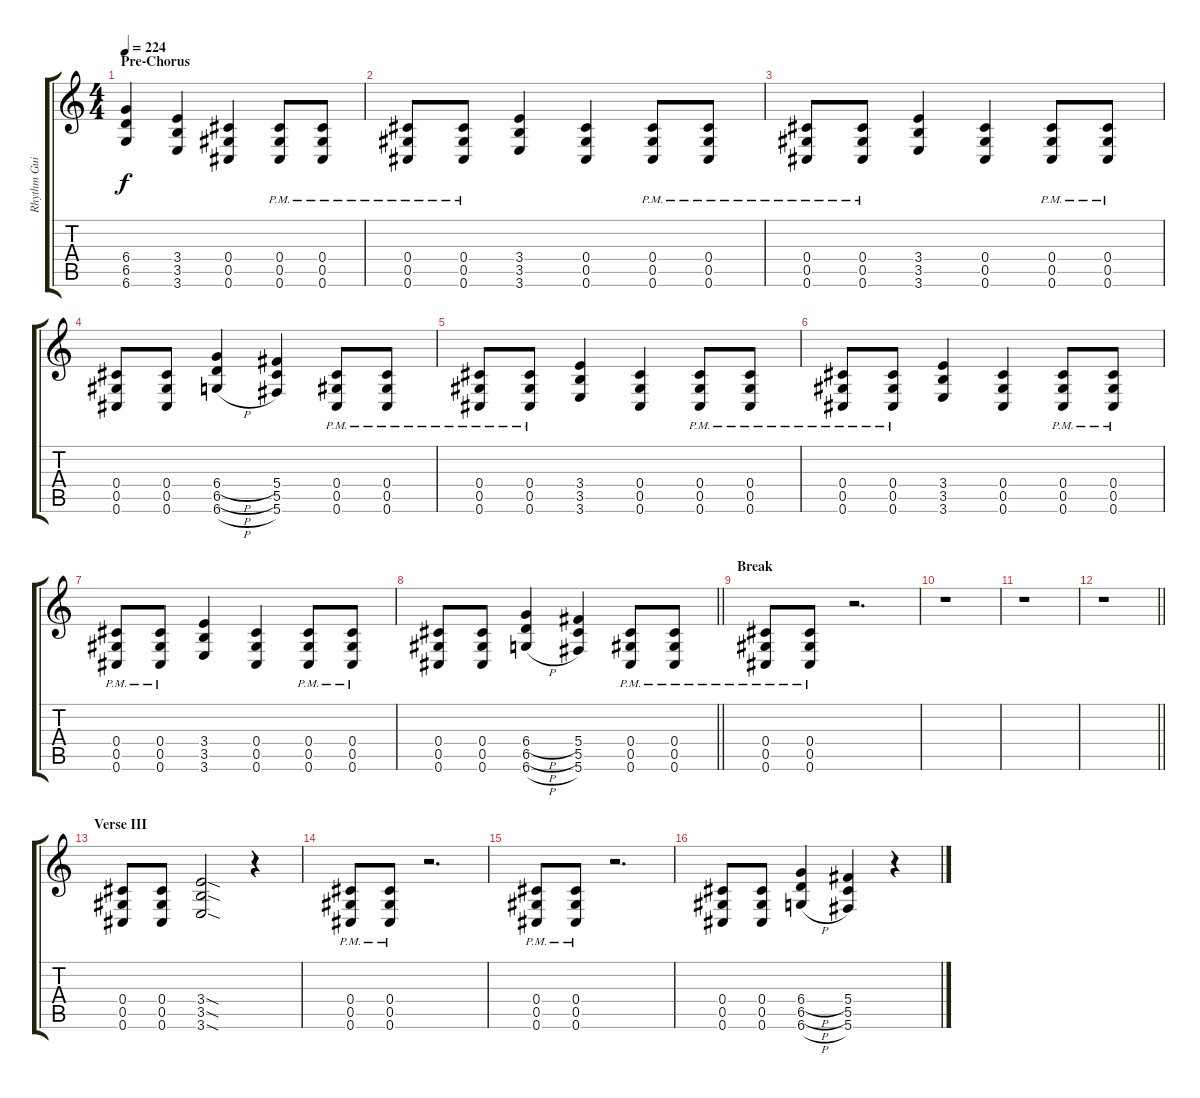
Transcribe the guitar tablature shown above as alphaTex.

\track ("Rhythm Guitar" "Rhythm Gui") {instrument distortionguitar}
\staff {score tabs}
\tuning (Eb4 Bb3 Gb3 Db3 Ab2 Db2) {hide}
\ts (4 4)
\section ("" "Pre-Chorus")
\tempo 224
\clef g2
\ks c
(6.4{t} 6.5{t} 6.6{t}).4{dy f} (3.4 3.5 3.6).4 (0.4 0.5 0.6).4 (0.4{pm} 0.5{pm} 0.6{pm}).8 (0.4{pm} 0.5{pm} 0.6{pm}).8 |
(0.4{pm} 0.5{pm} 0.6{pm}).8 (0.4{pm} 0.5{pm} 0.6{pm}).8 (3.4 3.5 3.6).4 (0.4 0.5 0.6).4 (0.4{pm} 0.5{pm} 0.6{pm}).8 (0.4{pm} 0.5{pm} 0.6{pm}).8 |
(0.4{pm} 0.5{pm} 0.6{pm}).8 (0.4{pm} 0.5{pm} 0.6{pm}).8 (3.4 3.5 3.6).4 (0.4 0.5 0.6).4 (0.4{pm} 0.5{pm} 0.6{pm}).8 (0.4{pm} 0.5{pm} 0.6{pm}).8 |
(0.4 0.5 0.6).8 (0.4 0.5 0.6).8 (6.4{h} 6.5{h} 6.6{h}).4 (5.4 5.5 5.6).4 (0.4{pm} 0.5{pm} 0.6{pm}).8 (0.4{pm} 0.5{pm} 0.6{pm}).8 |
(0.4{pm} 0.5{pm} 0.6{pm}).8 (0.4{pm} 0.5{pm} 0.6{pm}).8 (3.4 3.5 3.6).4 (0.4 0.5 0.6).4 (0.4{pm} 0.5{pm} 0.6{pm}).8 (0.4{pm} 0.5{pm} 0.6{pm}).8 |
(0.4{pm} 0.5{pm} 0.6{pm}).8 (0.4{pm} 0.5{pm} 0.6{pm}).8 (3.4 3.5 3.6).4 (0.4 0.5 0.6).4 (0.4{pm} 0.5{pm} 0.6{pm}).8 (0.4{pm} 0.5{pm} 0.6{pm}).8 |
(0.4{pm} 0.5{pm} 0.6{pm}).8 (0.4{pm} 0.5{pm} 0.6{pm}).8 (3.4 3.5 3.6).4 (0.4 0.5 0.6).4 (0.4{pm} 0.5{pm} 0.6{pm}).8 (0.4{pm} 0.5{pm} 0.6{pm}).8 |
\barLineRight lightlight
(0.4 0.5 0.6).8 (0.4 0.5 0.6).8 (6.4{h} 6.5{h} 6.6{h}).4 (5.4 5.5 5.6).4 (0.4{pm} 0.5{pm} 0.6{pm}).8 (0.4{pm} 0.5{pm} 0.6{pm}).8 |
\section ("" "Break")
(0.4{pm} 0.5{pm} 0.6{pm}).8 (0.4{pm} 0.5{pm} 0.6{pm}).8 r.2{d} |
r.1 |
r.1 |
\barLineRight lightlight
r.1 |
\section ("" "Verse III")
(0.4 0.5 0.6).8 (0.4 0.5 0.6).8 (3.4{sod} 3.5{sod} 3.6{sod}).2 r.4 |
(0.4{pm} 0.5{pm} 0.6{pm}).8 (0.4{pm} 0.5{pm} 0.6{pm}).8 r.2{d} |
(0.4{pm} 0.5{pm} 0.6{pm}).8 (0.4{pm} 0.5{pm} 0.6{pm}).8 r.2{d} |
(0.4 0.5 0.6).8 (0.4 0.5 0.6).8 (6.4{h} 6.5{h} 6.6{h}).4 (5.4 5.5 5.6).4 r.4
